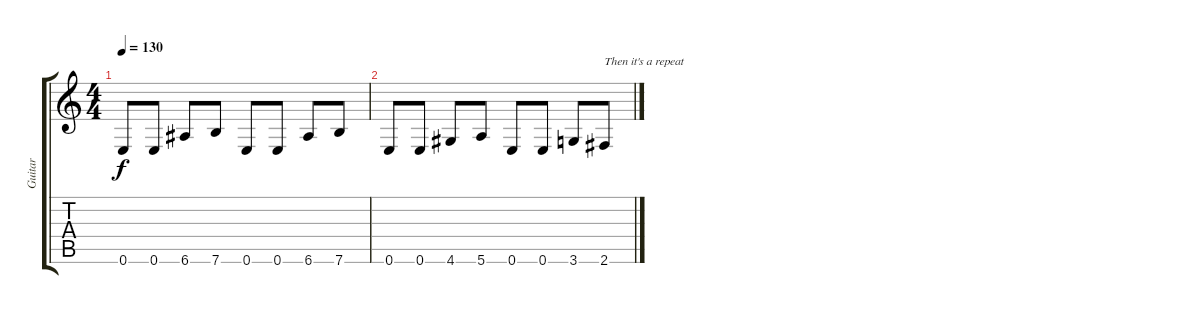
\track ("Guitar" "Guitar") {instrument acousticguitarnylon}
\staff {score tabs}
\tuning (E4 B3 G3 D3 A2 E2) {hide}
\ts (4 4)
\tempo 130
\clef g2
\ks c
0.6.8{dy f} 0.6.8 6.6.8 7.6.8 0.6.8 0.6.8 6.6.8 7.6.8 |
0.6.8 0.6.8 4.6.8 5.6.8 0.6.8 0.6.8 3.6.8 2.6.8{txt "Then it's a repeat"}
